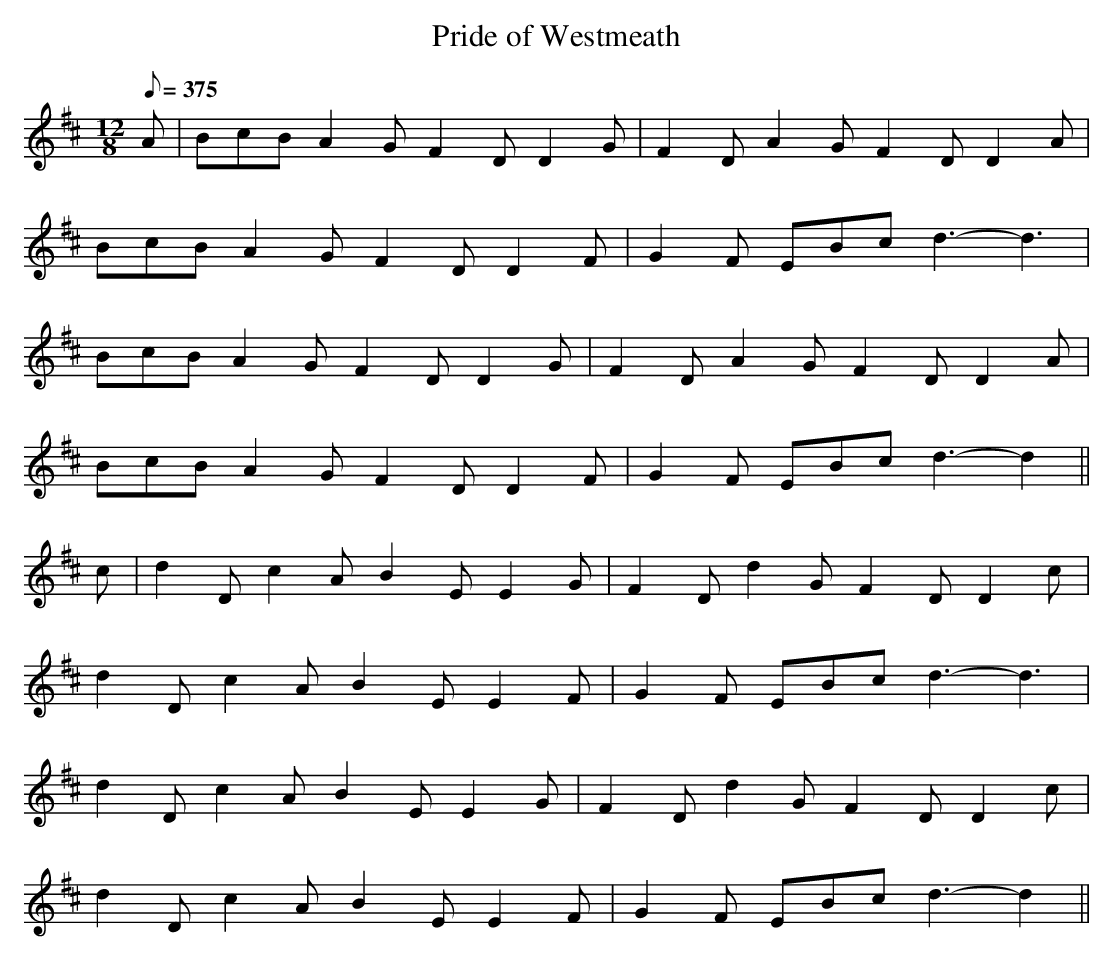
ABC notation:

X:1
T: Pride of Westmeath
L: 1/8
M: 12/8
Q: 375
K: D
A|BcB A2G F2D D2G|F2D A2G F2D D2A|
BcB A2G F2D D2F|G2F EBc d3-d3|
BcB A2G F2D D2G|F2D A2G F2D D2A|
BcB A2G F2D D2F|G2F EBc d3-d2||
c|d2D c2A B2E E2G|F2D d2G F2D D2c|
d2D c2A B2E E2F|G2F EBc d3-d3|
d2D c2A B2E E2G|F2D d2G F2D D2c|
d2D c2A B2E E2F|G2F EBc d3-d2||
